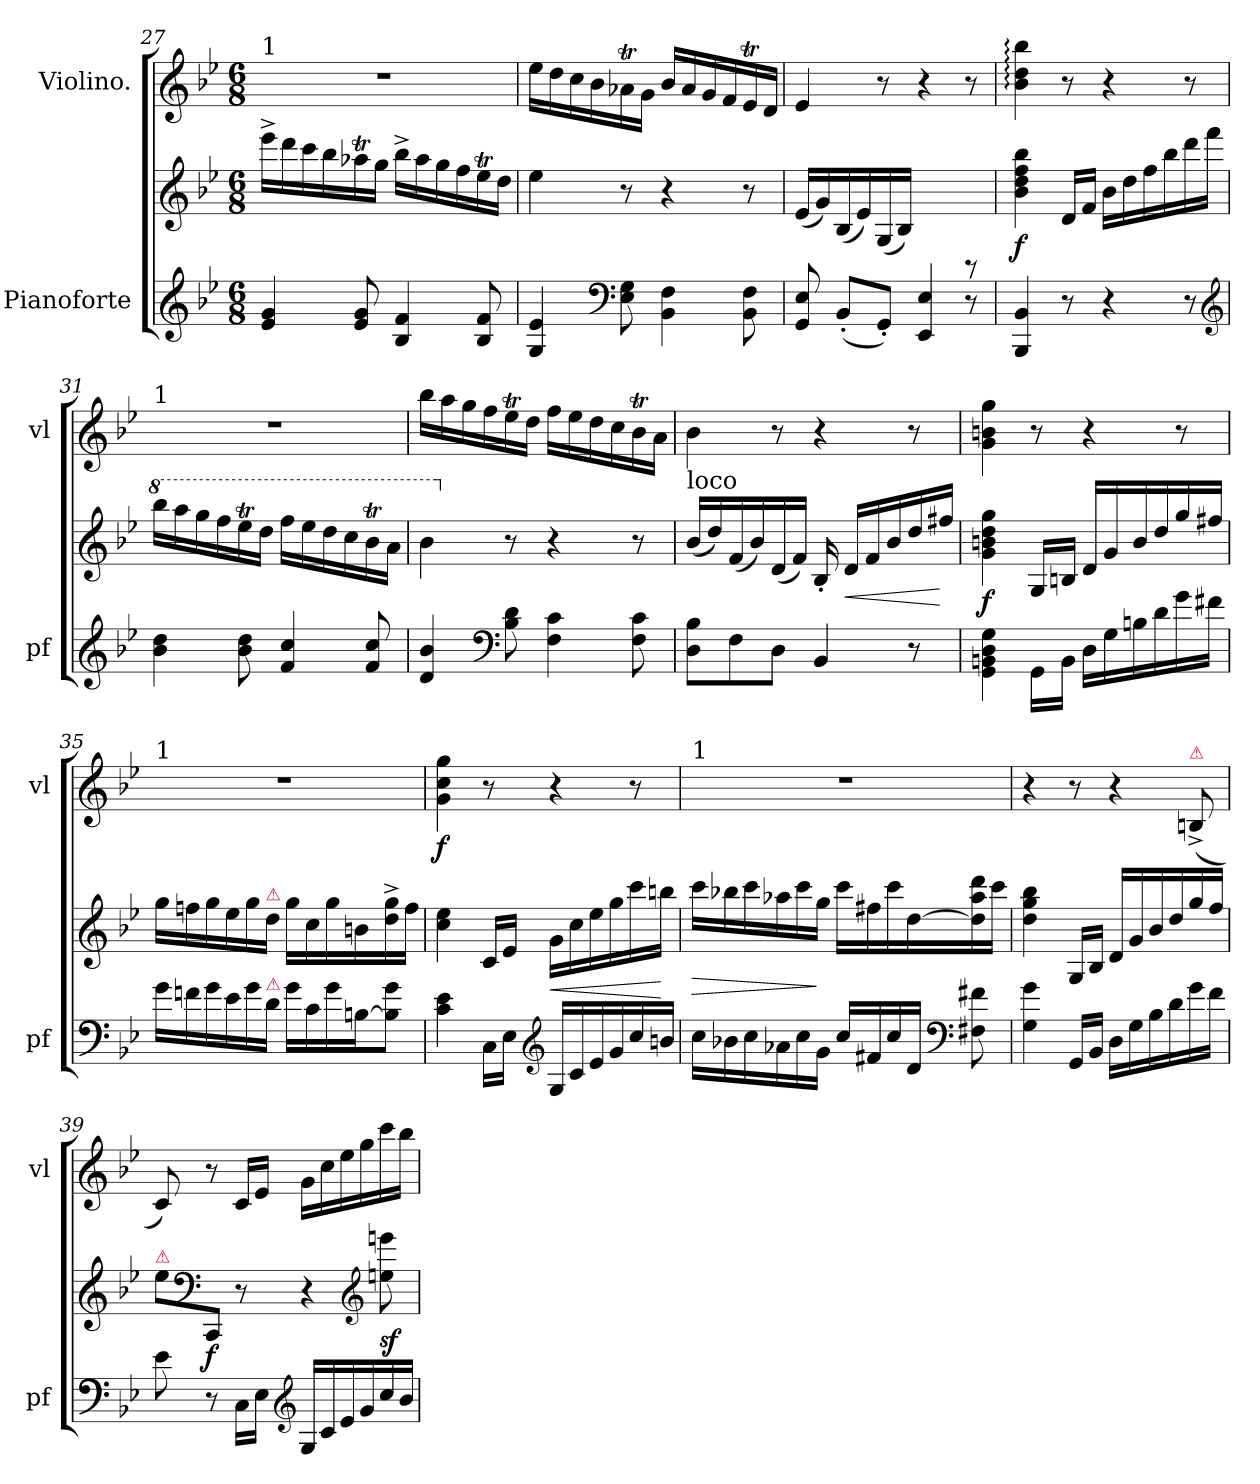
**kern	**kern	**dynam	**kern	**dynam
*part2	*part2	*part2	*part1	*part1
*staff3	*staff2	*staff2/3	*staff1	*staff1
*I"Pianoforte	*	*	*I"Violino.	*
*I'pf	*	*	*I'vl	*
*clefG2	*clefG2	*	*clefG2	*
*k[b-e-]	*k[b-e-]	*	*k[b-e-]	*
*M6/8	*M6/8	*	*M6/8	*
=27	=27	=27	=27	=27
!	!	!	!LO:TX:a:t=1	!
4e-/ 4g/	16eee-^\LL	.	2.r	.
.	16ddd\	.	.	.
.	16ccc\	.	.	.
.	16bb-\	.	.	.
8e-/ 8g/	16aa-XT\	.	.	.
.	16gg\JJ	.	.	.
4B-/ 4f/	16bb-^\LL	.	.	.
.	16aa-\	.	.	.
.	16gg\	.	.	.
.	16ff\	.	.	.
8B-/ 8f/	16ee-T\	.	.	.
.	16dd\JJ	.	.	.
=28	=28	=28	=28	=28
4G/ 4e-/	4ee-\	.	16ee-\LL	.
.	.	.	16dd\	.
.	.	.	16cc\	.
.	.	.	16b-\	.
*clefF4	*	*	*	*
8E-\ 8G\	8r	.	16a-XT\	.
.	.	.	16g\JJ	.
4BB-\ 4F\	4r	.	16b-/LL	.
.	.	.	16a-/	.
.	.	.	16g/	.
.	.	.	16f/	.
8BB-\ 8F\	8r	.	16e-T/	.
.	.	.	16d/JJ	.
=29	=29	=29	=29	=29
8GG/ 8E-/	(16e-/LL	.	4e-/	.
.	16g/)	.	.	.
(8BB-'/L	(16B-/	.	.	.
.	16e-/)	.	.	.
8GG'/J)	(16G/	.	8r	.
.	16B-/JJ)	.	.	.
4EE-/ 4E-/	4ryy	.	4r	.
8r	8rBB	.	8r	.
=30	=30	=30	=30	=30
4BBB-/ 4BB-/	4b-\ 4dd\ 4ff\ 4bb-\	f	4b-:\ 4dd:\ 4bb-:\	.
8r	16d/LL	.	8r	.
.	16f/JJ	.	.	.
4r	16b-\LL	.	4r	.
.	16dd\	.	.	.
.	16ff\	.	.	.
.	16bb-\	.	.	.
8r	16ddd\	.	8r	.
.	16fff\JJ	.	.	.
*clefG2	*	*	*	*
=31	=31	=31	=31	=31
*	*8va	*	*	*
!	!	!	!LO:TX:a:t=1	!
4b-\ 4dd\	16bbb-\LL	.	2.r	.
.	16aaa\	.	.	.
.	16ggg\	.	.	.
.	16fff\	.	.	.
8b-\ 8dd\	16eee-T\	.	.	.
.	16ddd\JJ	.	.	.
4f/ 4cc/	16fff\LL	.	.	.
.	16eee-\	.	.	.
.	16ddd\	.	.	.
.	16ccc\	.	.	.
8f/ 8cc/	16bb-T\	.	.	.
.	16aa\JJ	.	.	.
=32	=32	=32	=32	=32
4d/ 4b-/	4bb-\	.	16bb-\LL	.
.	.	.	16aa\	.
.	.	.	16gg\	.
.	.	.	16ff\	.
*clefF4	*	*	*	*
*	*X8va	*	*	*
8B-\ 8d\	8r	.	16ee-T\	.
.	.	.	16dd\JJ	.
4F\ 4c\	4r	.	16ff\LL	.
.	.	.	16ee-\	.
.	.	.	16dd\	.
.	.	.	16cc\	.
8F\ 8c\	8r	.	16b-T\	.
.	.	.	16a\JJ	.
=33	=33	=33	=33	=33
!	!LO:TX:a:t=loco	!	!	!
8D\ 8B-\L	(16b-/LL	.	4b-\	.
.	16dd/)	.	.	.
8F\	(16f/	.	.	.
.	16b-/)	.	.	.
8D\J	(16d/	.	8r	.
.	16f/JJ)	.	.	.
4BB-/	16B-'/	.	4r	.
.	16d/LL	<	.	.
.	16f/	.	.	.
.	16b-/	.	.	.
8r	16dd/	.	8r	.
.	16ff#X/JJ	[	.	.
=34	=34	=34	=34	=34
4GG\ 4BBn\ 4D\ 4G\	4g\ 4bn\ 4dd\ 4gg\	f	4g\ 4bn\ 4gg\	.
16GG\LL	16G/LL	.	8r	.
16BB\JJ	16Bn/JJ	.	.	.
16D\LL	16d/LL	.	4r	.
16G\	16g/	.	.	.
16Bn\	16b/	.	.	.
16d\	16dd/	.	.	.
16g\	16gg/	.	8r	.
16f#X\JJ	16ff#X/JJ	.	.	.
=35	=35	=35	=35	=35
!	!	!	!LO:TX:a:t=1	!
16g\LL	16gg\LL	.	2.r	.
16fn\	16ffn\	.	.	.
16g\	16gg\	.	.	.
16e-\	16ee-\	.	.	.
16g\	16gg\	.	.	.
!	!LO:TX:a:color=crimson:t=⚠	!	!	!
!LO:TX:a:color=crimson:t=⚠	!	!	!	!
16d\JJ	16dd\JJ	.	.	.
16g\LL	16gg\LL	.	.	.
16c\	16cc\	.	.	.
16g\	16gg\	.	.	.
[16Bn\J	16bn\	.	.	.
8B]\ 8g\J	16dd^\ 16gg^\	.	.	.
.	16ff\JJ	.	.	.
=36	=36	=36	=36	=36
4c\ 4e-\	4cc\ 4ee-\	.	4g\ 4cc\ 4gg\	f
16C\LL	16c/LL	.	8r	.
16E-\JJ	16e-/JJ	.	.	.
*clefG2	*	*	*	*
16G/LL	16g\LL	<	4r	.
16c/	16cc\	.	.	.
16e-/	16ee-\	.	.	.
16g/	16gg\	.	.	.
16cc/	16ccc\	.	8r	.
16bn/JJ	16bbn\JJ	[	.	.
=37	=37	=37	=37	=37
!	!	!	!LO:TX:a:t=1	!
16cc\LL	16ccc\LL	>	2.r	.
16b-X\	16bb-X\	.	.	.
16cc\	16ccc\	.	.	.
16a-X\	16aa-X\	.	.	.
16cc\	16ccc\	.	.	.
16g\JJ	16gg\JJ	]	.	.
16cc/LL	16ccc\LL	.	.	.
16f#X/	16ff#X\	.	.	.
16cc/	16ccc\	.	.	.
16d/JJ	[16dd\	.	.	.
*clefF4	*	*	*	*
8F#X\ 8f#X\	16dd]\ 16aa-\ 16ddd\	.	.	.
.	16ccc\JJ	.	.	.
=38	=38	=38	=38	=38
4G\ 4g\	4dd\ 4gg\ 4bb-\	.	4r	.
16GG/LL	16G/LL	.	8r	.
16BB-/JJ	16B-/JJ	.	.	.
16D\LL	16d/LL	.	4r	.
16G\	16g/	.	.	.
16B-\	16b-/	.	.	.
16d\	16dd/	.	.	.
!	!	!	!LO:TX:a:color=crimson:t=⚠	!
16g\	16gg/	.	(8Bn^>/	.
16f\JJ	16ff/JJ	.	.	.
=39	=39	=39	=39	=39
!	!LO:TX:a:color=crimson:t=⚠	!	!	!
8e-\	8ee-\L	.	8c/)	.
*	*clefF4	*	*	*
8r	8CC/J	f	8r	.
16C\LL	8r	.	16c/LL	.
16E-\JJ	.	.	16e-/JJ	.
*clefG2	*	*	*	*
16G/LL	4r	.	16g\LL	.
16c/	.	.	16cc\	.
16e-/	.	.	16ee-\	.
16g/	.	.	16gg\	.
*	*clefG2	*	*	*
16cc/	8een\ 8eeen\	sf	16ccc\	.
16b-/JJ	.	.	16bb-\JJ	.
=	=	=	=	=
*-	*-	*-	*-	*-
